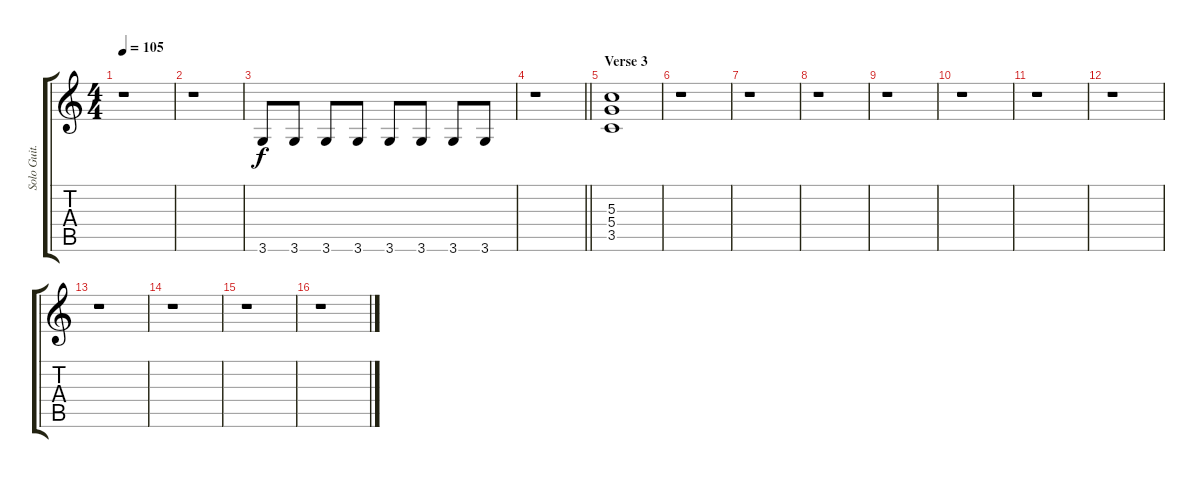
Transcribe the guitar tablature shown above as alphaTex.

\track ("Solo Guit. 1" "Solo Guit.") {instrument overdrivenguitar}
\staff {score tabs}
\tuning (E4 B3 G3 D3 A2 E2) {hide}
\ts (4 4)
\tempo 105
\clef g2
\ks c
r.1{dy f} |
r.1 |
3.6.8 3.6.8 3.6.8 3.6.8 3.6.8 3.6.8 3.6.8 3.6.8 |
\barLineRight lightlight
r.1 |
\section ("" "Verse 3")
(5.3 5.4 3.5).1 |
r.1 |
r.1 |
r.1 |
r.1 |
r.1 |
r.1 |
r.1 |
r.1 |
r.1 |
r.1 |
r.1
